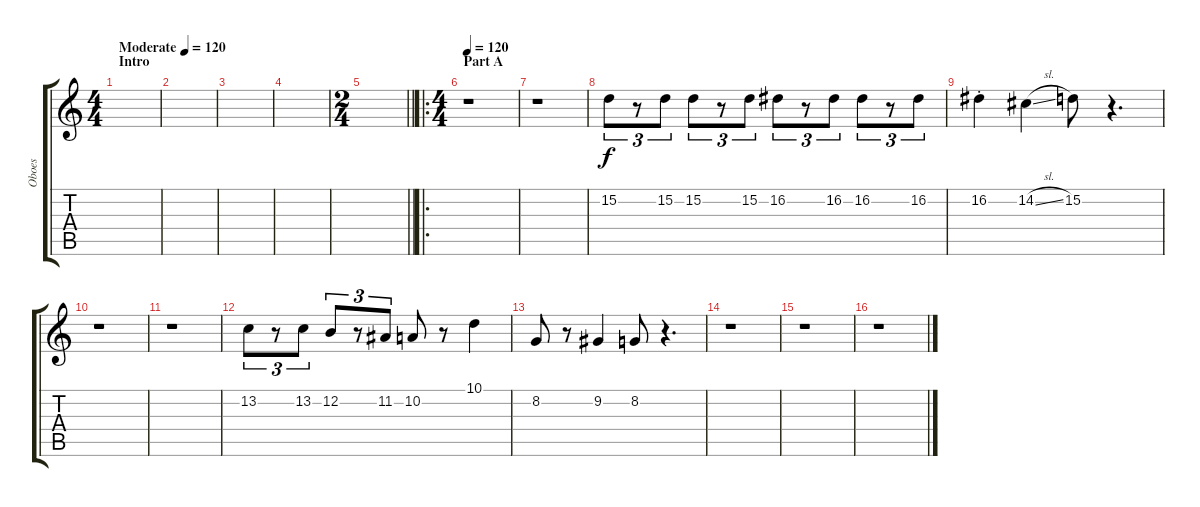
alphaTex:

\track ("Oboes" "Oboes") {instrument oboe}
\staff {score tabs}
\tuning (E4 B3 G3 D3 A2 E2) {hide}
\ts (4 4)
\section ("" "Intro")
\tempo (120 "Moderate")
\tempo 155
\tempo (120 "Moderate")
\clef g2
\ks c
|
|
|
|
\ts (2 4)
\barLineRight lightlight
|
\ro
\ts (4 4)
\section ("" "Part A")
\tempo 120
r.1 |
r.1 |
15.2.8{tu (3 2) volume 8} r.8{tu (3 2)} 15.2.8{tu (3 2)} 15.2.8{tu (3 2)} r.8{tu (3 2)} 15.2.8{tu (3 2)} 16.2.8{tu (3 2)} r.8{tu (3 2)} 16.2.8{tu (3 2)} 16.2.8{tu (3 2)} r.8{tu (3 2)} 16.2.8{tu (3 2)} |
16.2{st}.4 14.2{sl}.4 15.2.8 r.4{d} |
r.1 |
r.1 |
13.2.8{tu (3 2)} r.8{tu (3 2)} 13.2.8{tu (3 2)} 12.2.8{tu (3 2)} r.8{tu (3 2)} 11.2.8{tu (3 2)} 10.2.8 r.8 10.1.4 |
8.2.8 r.8 9.2.4 8.2.8 r.4{d} |
r.1 |
r.1 |
r.1
